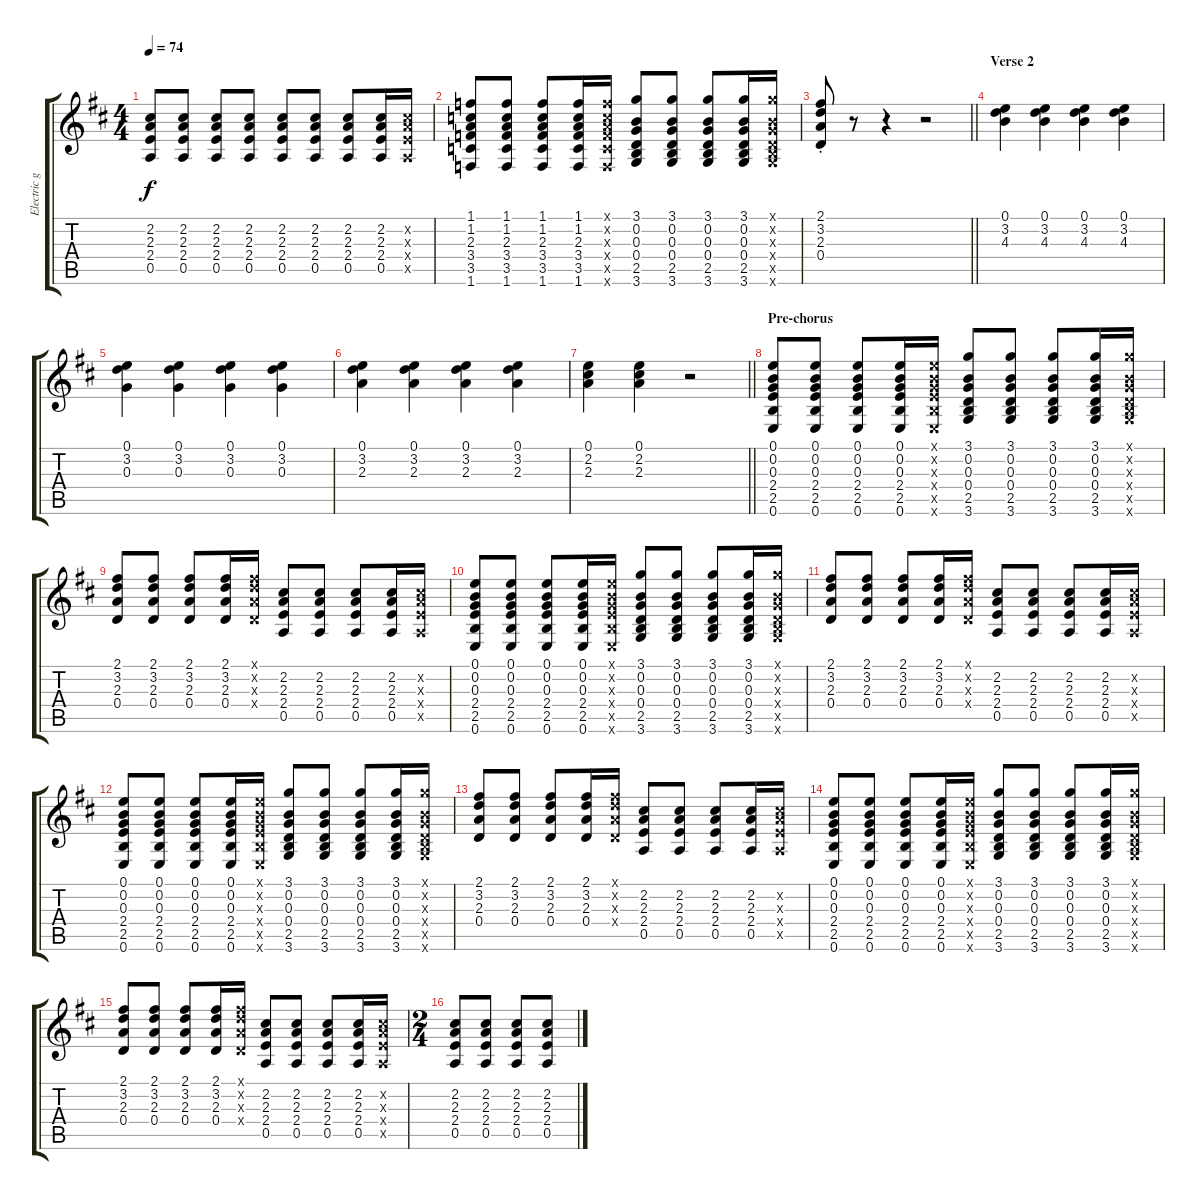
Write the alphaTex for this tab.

\track ("Electric guitar 2" "Electric g") {instrument electricguitarclean}
\staff {score tabs}
\tuning (E4 B3 G3 D3 A2 E2) {hide}
\ts (4 4)
\tempo 74
\clef g2
\ks d
(2.2 2.3 2.4 0.5).8{dy f} (2.2 2.3 2.4 0.5).8 (2.2 2.3 2.4 0.5).8 (2.2 2.3 2.4 0.5).8 (2.2 2.3 2.4 0.5).8 (2.2 2.3 2.4 0.5).8 (2.2 2.3 2.4 0.5).8 (2.2 2.3 2.4 0.5).16 (2.2{x} 2.3{x} 2.4{x} 0.5{x}).16 |
(1.1 1.2 2.3 3.4 3.5 1.6).8 (1.1 1.2 2.3 3.4 3.5 1.6).8 (1.1 1.2 2.3 3.4 3.5 1.6).8 (1.1 1.2 2.3 3.4 3.5 1.6).16 (1.1{x} 1.2{x} 2.3{x} 3.4{x} 3.5{x} 1.6{x}).16 (3.1 0.2 0.3 0.4 2.5 3.6).8 (3.1 0.2 0.3 0.4 2.5 3.6).8 (3.1 0.2 0.3 0.4 2.5 3.6).8 (3.1 0.2 0.3 0.4 2.5 3.6).16 (3.1{x} 0.2{x} 0.3{x} 0.4{x} 2.5{x} 3.6{x}).16 |
\barLineRight lightlight
(2.1 3.2 2.3 0.4{st}).8 r.8 r.4 r.2 |
\section ("" "Verse 2")
(0.1 3.2 4.3).4 (0.1 3.2 4.3).4 (0.1 3.2 4.3).4 (0.1 3.2 4.3).4 |
(0.1 3.2 0.3).4 (0.1 3.2 0.3).4 (0.1 3.2 0.3).4 (0.1 3.2 0.3).4 |
(0.1 3.2 2.3).4 (0.1 3.2 2.3).4 (0.1 3.2 2.3).4 (0.1 3.2 2.3).4 |
\barLineRight lightlight
(0.1 2.2 2.3).4 (0.1 2.2 2.3).4 r.2 |
\section ("" "Pre-chorus")
(0.1 0.2 0.3 2.4 2.5 0.6).8 (0.1 0.2 0.3 2.4 2.5 0.6).8 (0.1 0.2 0.3 2.4 2.5 0.6).8 (0.1 0.2 0.3 2.4 2.5 0.6).16 (0.1{x} 0.2{x} 0.3{x} 2.4{x} 2.5{x} 0.6{x}).16 (3.1 0.2 0.3 0.4 2.5 3.6).8 (3.1 0.2 0.3 0.4 2.5 3.6).8 (3.1 0.2 0.3 0.4 2.5 3.6).8 (3.1 0.2 0.3 0.4 2.5 3.6).16 (3.1{x} 0.2{x} 0.3{x} 0.4{x} 2.5{x} 3.6{x}).16 |
(2.1 3.2 2.3 0.4).8 (2.1 3.2 2.3 0.4).8 (2.1 3.2 2.3 0.4).8 (2.1 3.2 2.3 0.4).16 (2.1{x} 3.2{x} 2.3{x} 0.4{x}).16 (2.2 2.3 2.4 0.5).8 (2.2 2.3 2.4 0.5).8 (2.2 2.3 2.4 0.5).8 (2.2 2.3 2.4 0.5).16 (2.2{x} 2.3{x} 2.4{x} 0.5{x}).16 |
(0.1 0.2 0.3 2.4 2.5 0.6).8 (0.1 0.2 0.3 2.4 2.5 0.6).8 (0.1 0.2 0.3 2.4 2.5 0.6).8 (0.1 0.2 0.3 2.4 2.5 0.6).16 (0.1{x} 0.2{x} 0.3{x} 2.4{x} 2.5{x} 0.6{x}).16 (3.1 0.2 0.3 0.4 2.5 3.6).8 (3.1 0.2 0.3 0.4 2.5 3.6).8 (3.1 0.2 0.3 0.4 2.5 3.6).8 (3.1 0.2 0.3 0.4 2.5 3.6).16 (3.1{x} 0.2{x} 0.3{x} 0.4{x} 2.5{x} 3.6{x}).16 |
(2.1 3.2 2.3 0.4).8 (2.1 3.2 2.3 0.4).8 (2.1 3.2 2.3 0.4).8 (2.1 3.2 2.3 0.4).16 (2.1{x} 3.2{x} 2.3{x} 0.4{x}).16 (2.2 2.3 2.4 0.5).8 (2.2 2.3 2.4 0.5).8 (2.2 2.3 2.4 0.5).8 (2.2 2.3 2.4 0.5).16 (2.2{x} 2.3{x} 2.4{x} 0.5{x}).16 |
(0.1 0.2 0.3 2.4 2.5 0.6).8 (0.1 0.2 0.3 2.4 2.5 0.6).8 (0.1 0.2 0.3 2.4 2.5 0.6).8 (0.1 0.2 0.3 2.4 2.5 0.6).16 (0.1{x} 0.2{x} 0.3{x} 2.4{x} 2.5{x} 0.6{x}).16 (3.1 0.2 0.3 0.4 2.5 3.6).8 (3.1 0.2 0.3 0.4 2.5 3.6).8 (3.1 0.2 0.3 0.4 2.5 3.6).8 (3.1 0.2 0.3 0.4 2.5 3.6).16 (3.1{x} 0.2{x} 0.3{x} 0.4{x} 2.5{x} 3.6{x}).16 |
(2.1 3.2 2.3 0.4).8 (2.1 3.2 2.3 0.4).8 (2.1 3.2 2.3 0.4).8 (2.1 3.2 2.3 0.4).16 (2.1{x} 3.2{x} 2.3{x} 0.4{x}).16 (2.2 2.3 2.4 0.5).8 (2.2 2.3 2.4 0.5).8 (2.2 2.3 2.4 0.5).8 (2.2 2.3 2.4 0.5).16 (2.2{x} 2.3{x} 2.4{x} 0.5{x}).16 |
(0.1 0.2 0.3 2.4 2.5 0.6).8 (0.1 0.2 0.3 2.4 2.5 0.6).8 (0.1 0.2 0.3 2.4 2.5 0.6).8 (0.1 0.2 0.3 2.4 2.5 0.6).16 (0.1{x} 0.2{x} 0.3{x} 2.4{x} 2.5{x} 0.6{x}).16 (3.1 0.2 0.3 0.4 2.5 3.6).8 (3.1 0.2 0.3 0.4 2.5 3.6).8 (3.1 0.2 0.3 0.4 2.5 3.6).8 (3.1 0.2 0.3 0.4 2.5 3.6).16 (3.1{x} 0.2{x} 0.3{x} 0.4{x} 2.5{x} 3.6{x}).16 |
(2.1 3.2 2.3 0.4).8 (2.1 3.2 2.3 0.4).8 (2.1 3.2 2.3 0.4).8 (2.1 3.2 2.3 0.4).16 (2.1{x} 3.2{x} 2.3{x} 0.4{x}).16 (2.2 2.3 2.4 0.5).8 (2.2 2.3 2.4 0.5).8 (2.2 2.3 2.4 0.5).8 (2.2 2.3 2.4 0.5).16 (2.2{x} 2.3{x} 2.4{x} 0.5{x}).16 |
\ts (2 4)
(2.2 2.3 2.4 0.5).8 (2.2 2.3 2.4 0.5).8 (2.2 2.3 2.4 0.5).8 (2.2 2.3 2.4 0.5).8
